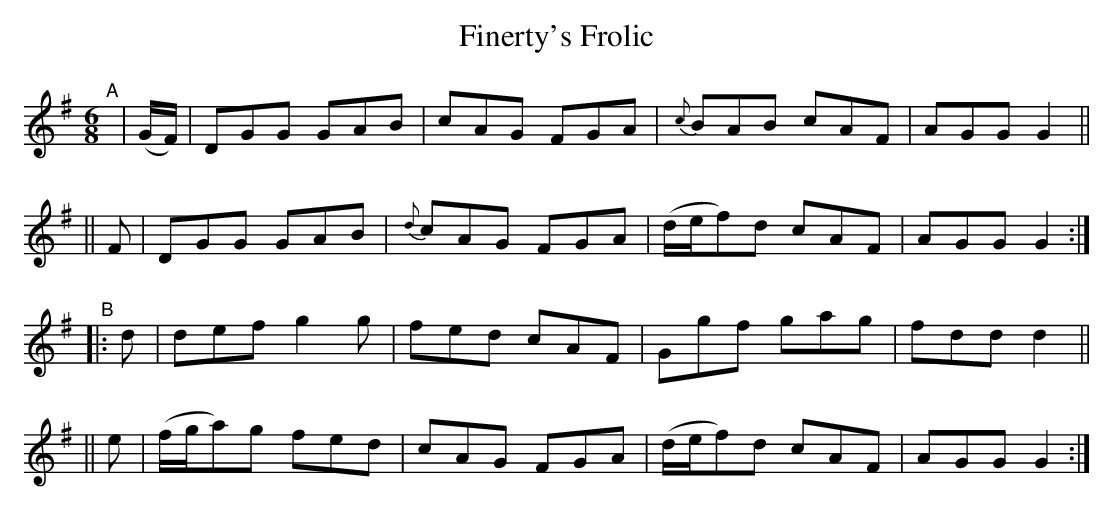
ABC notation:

X:1
T: Finerty's Frolic
M: 6/8
L: 1/8
K: G
"^A"[|]\
| (G/F/) | DGG GAB | cAG FGA | {c}BAB cAF | AGG G2 ||
||   F   | DGG GAB | {d}cAG FGA | (d/e/f)d cAF | AGG G2 :|
"^B"\
|: d | def g2g | fed cAF | Ggf gag | fdd d2 ||
|| e | (f/g/a)g fed | cAG FGA | (d/e/f)d cAF | AGG G2 :|
